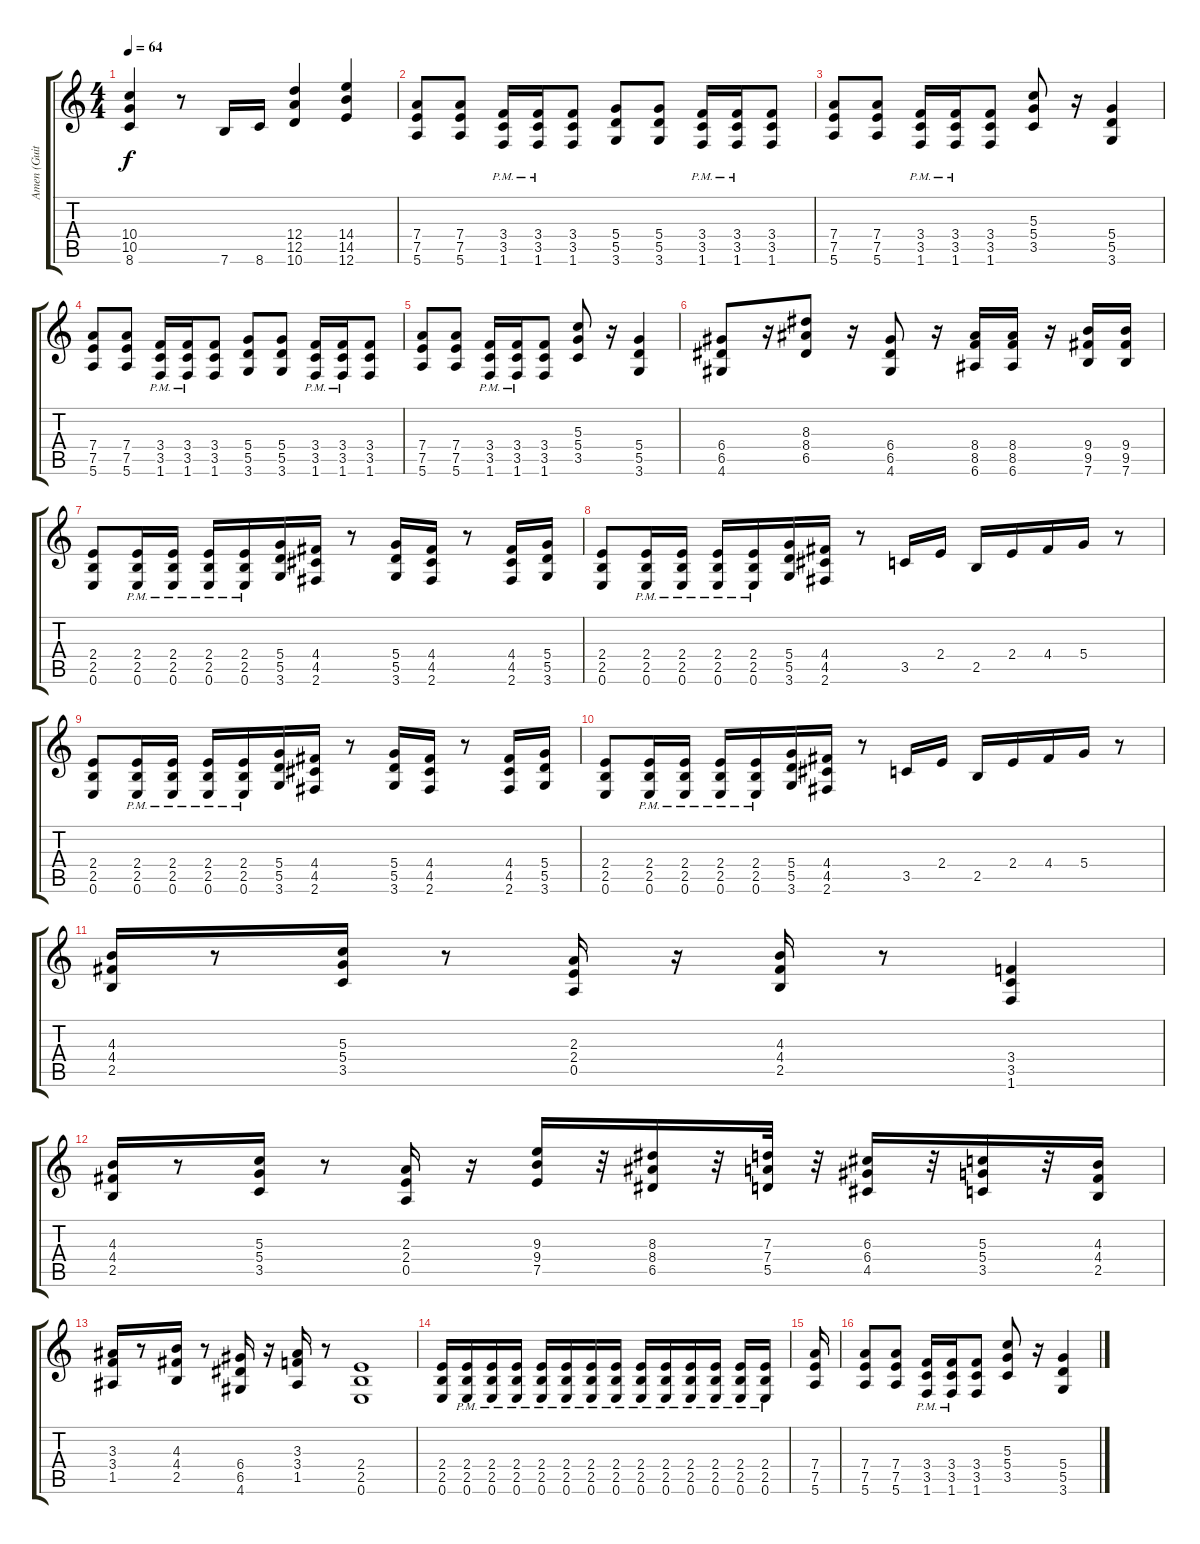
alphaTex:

\track ("Amen (Guitar)" "Amen (Guit") {instrument distortionguitar}
\staff {score tabs}
\tuning (E4 B3 G3 D3 A2 E2) {hide}
\ts (4 4)
\tempo 64
\clef g2
\ks c
(10.4 10.5 8.6).4{dy f} r.8 7.6.16 8.6.16 (12.4 12.5 10.6).4 (14.4 14.5 12.6).4 |
(7.4 7.5 5.6).8 (7.4 7.5 5.6).8 (3.4{pm} 3.5{pm} 1.6{pm}).16 (3.4{pm} 3.5{pm} 1.6{pm}).16 (3.4 3.5 1.6).8 (5.4 5.5 3.6).8 (5.4 5.5 3.6).8 (3.4{pm} 3.5{pm} 1.6{pm}).16 (3.4{pm} 3.5{pm} 1.6{pm}).16 (3.4 3.5 1.6).8 |
(7.4 7.5 5.6).8 (7.4 7.5 5.6).8 (3.4{pm} 3.5{pm} 1.6{pm}).16 (3.4{pm} 3.5{pm} 1.6{pm}).16 (3.4 3.5 1.6).8 (5.3 5.4 3.5).8 r.16 (5.4 5.5 3.6).4 |
(7.4 7.5 5.6).8 (7.4 7.5 5.6).8 (3.4{pm} 3.5{pm} 1.6{pm}).16 (3.4{pm} 3.5{pm} 1.6{pm}).16 (3.4 3.5 1.6).8 (5.4 5.5 3.6).8 (5.4 5.5 3.6).8 (3.4{pm} 3.5{pm} 1.6{pm}).16 (3.4{pm} 3.5{pm} 1.6{pm}).16 (3.4 3.5 1.6).8 |
(7.4 7.5 5.6).8 (7.4 7.5 5.6).8 (3.4{pm} 3.5{pm} 1.6{pm}).16 (3.4{pm} 3.5{pm} 1.6{pm}).16 (3.4 3.5 1.6).8 (5.3 5.4 3.5).8 r.16 (5.4 5.5 3.6).4 |
(6.4 6.5 4.6).8 r.16 (8.3 8.4 6.5).8 r.16 (6.4 6.5 4.6).8 r.16 (8.4 8.5 6.6).16 (8.4 8.5 6.6).16 r.16 (9.4 9.5 7.6).16 (9.4 9.5 7.6).16 |
(2.4 2.5 0.6).8 (2.4{pm} 2.5{pm} 0.6{pm}).16 (2.4{pm} 2.5{pm} 0.6{pm}).16 (2.4{pm} 2.5{pm} 0.6{pm}).16 (2.4{pm} 2.5{pm} 0.6{pm}).16 (5.4 5.5 3.6).16 (4.4 4.5 2.6).16 r.8 (5.4 5.5 3.6).16 (4.4 4.5 2.6).16 r.8 (4.4 4.5 2.6).16 (5.4 5.5 3.6).16 |
(2.4 2.5 0.6).8 (2.4{pm} 2.5{pm} 0.6{pm}).16 (2.4{pm} 2.5{pm} 0.6{pm}).16 (2.4{pm} 2.5{pm} 0.6{pm}).16 (2.4{pm} 2.5{pm} 0.6{pm}).16 (5.4 5.5 3.6).16 (4.4 4.5 2.6).16 r.8 3.5.16 2.4.16 2.5.16 2.4.16 4.4.16 5.4.16 r.8 |
(2.4 2.5 0.6).8 (2.4{pm} 2.5{pm} 0.6{pm}).16 (2.4{pm} 2.5{pm} 0.6{pm}).16 (2.4{pm} 2.5{pm} 0.6{pm}).16 (2.4{pm} 2.5{pm} 0.6{pm}).16 (5.4 5.5 3.6).16 (4.4 4.5 2.6).16 r.8 (5.4 5.5 3.6).16 (4.4 4.5 2.6).16 r.8 (4.4 4.5 2.6).16 (5.4 5.5 3.6).16 |
(2.4 2.5 0.6).8 (2.4{pm} 2.5{pm} 0.6{pm}).16 (2.4{pm} 2.5{pm} 0.6{pm}).16 (2.4{pm} 2.5{pm} 0.6{pm}).16 (2.4{pm} 2.5{pm} 0.6{pm}).16 (5.4 5.5 3.6).16 (4.4 4.5 2.6).16 r.8 3.5.16 2.4.16 2.5.16 2.4.16 4.4.16 5.4.16 r.8 |
(4.3 4.4 2.5).16 r.8 (5.3 5.4 3.5).16 r.8 (2.3 2.4 0.5).16 r.16 (4.3 4.4 2.5).16 r.8 (3.4 3.5 1.6).4 |
(4.3 4.4 2.5).16 r.8 (5.3 5.4 3.5).16 r.8 (2.3 2.4 0.5).16 r.16 (9.3 9.4 7.5).16 r.32 (8.3 8.4 6.5).16 r.32 (7.3 7.4 5.5).32 r.32 (6.3 6.4 4.5).16 r.32 (5.3 5.4 3.5).16 r.32 (4.3 4.4 2.5).16 |
(3.3 3.4 1.5).16 r.8 (4.3 4.4 2.5).16 r.8 (6.4 6.5 4.6).16 r.16 (3.3 3.4 1.5).16 r.8 (2.4 2.5 0.6).1 |
(2.4 2.5 0.6).16 (2.4{pm} 2.5{pm} 0.6{pm}).16 (2.4{pm} 2.5{pm} 0.6{pm}).16 (2.4{pm} 2.5{pm} 0.6{pm}).16 (2.4{pm} 2.5{pm} 0.6{pm}).16 (2.4{pm} 2.5{pm} 0.6{pm}).16 (2.4{pm} 2.5{pm} 0.6{pm}).16 (2.4{pm} 2.5{pm} 0.6{pm}).16 (2.4{pm} 2.5{pm} 0.6{pm}).16 (2.4{pm} 2.5{pm} 0.6{pm}).16 (2.4{pm} 2.5{pm} 0.6{pm}).16 (2.4{pm} 2.5{pm} 0.6{pm}).16 (2.4{pm} 2.5{pm} 0.6{pm}).16 (2.4{pm} 2.5{pm} 0.6{pm}).16 |
(7.4 7.5 5.6).16 |
(7.4 7.5 5.6).8 (7.4 7.5 5.6).8 (3.4{pm} 3.5{pm} 1.6{pm}).16 (3.4{pm} 3.5{pm} 1.6{pm}).16 (3.4 3.5 1.6).8 (5.3 5.4 3.5).8 r.16 (5.4 5.5 3.6).4
